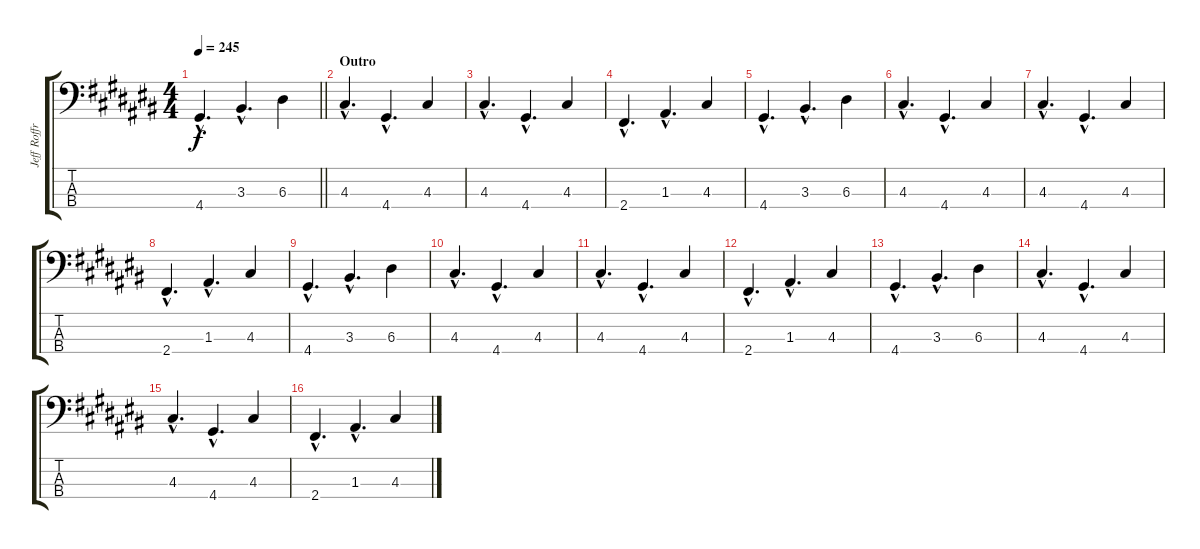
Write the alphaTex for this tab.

\track ("Jeff Roffredo" "Jeff Roffr") {instrument slapbass1}
\staff {score tabs}
\tuning (G2 D2 A1 E1) {hide}
\ts (4 4)
\tempo 245
\clef f4
\barLineRight lightlight
\ks c#
4.4{hac}.4{d dy f} 3.3{hac}.4{d} 6.3.4 |
\section ("" "Outro")
4.3{hac}.4{d} 4.4{hac}.4{d} 4.3.4 |
4.3{hac}.4{d} 4.4{hac}.4{d} 4.3.4 |
2.4{hac}.4{d} 1.3{hac}.4{d} 4.3.4 |
4.4{hac}.4{d} 3.3{hac}.4{d} 6.3.4 |
4.3{hac}.4{d} 4.4{hac}.4{d} 4.3.4 |
4.3{hac}.4{d} 4.4{hac}.4{d} 4.3.4 |
2.4{hac}.4{d} 1.3{hac}.4{d} 4.3.4 |
4.4{hac}.4{d} 3.3{hac}.4{d} 6.3.4 |
4.3{hac}.4{d} 4.4{hac}.4{d} 4.3.4 |
4.3{hac}.4{d} 4.4{hac}.4{d} 4.3.4 |
2.4{hac}.4{d} 1.3{hac}.4{d} 4.3.4 |
4.4{hac}.4{d} 3.3{hac}.4{d} 6.3.4 |
4.3{hac}.4{d} 4.4{hac}.4{d} 4.3.4 |
4.3{hac}.4{d} 4.4{hac}.4{d} 4.3.4 |
2.4{hac}.4{d} 1.3{hac}.4{d} 4.3.4
